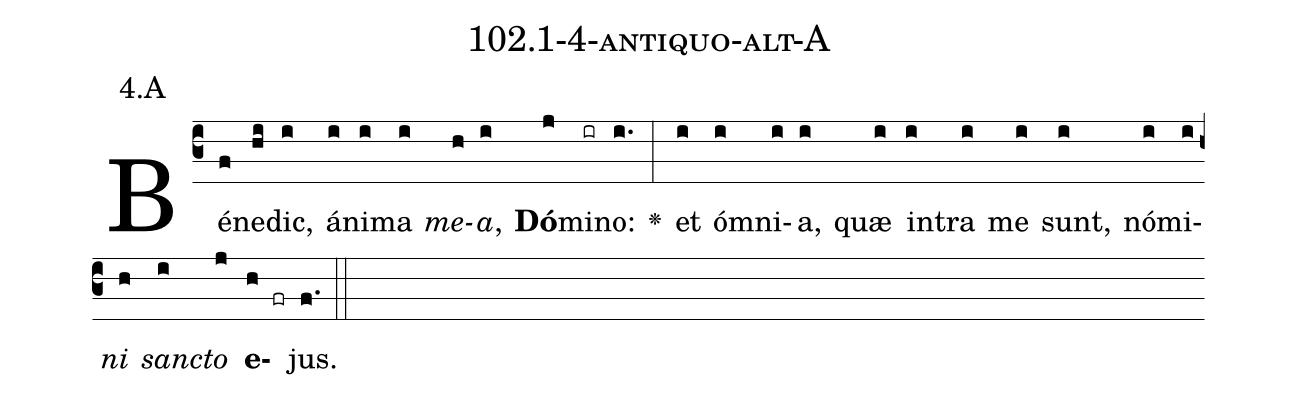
name: 102.1-4-antiquo-alt-A;
annotation: 4.A;
%%
(c3)Bé(f)ne(hi)dic,(i) á(i)ni(i)ma(i) <i>me</i>(h)<i>a</i>,(i) <b>Dó</b>(j)mi(ir)no:(i.) <v>\greheightstar</v>(:) et(i) óm(i)ni(i)a,(i) quæ(i) in(i)tra(i) me(i) sunt,(i) nó(i)mi(i)<i>ni</i>(h) <i>sanc</i>(i)<i>to</i>(j) <b>e</b>(h fr)jus.(f.) (::)


%E(i) u(h) o(i) u(j) a(h) e.(f.) (::)
